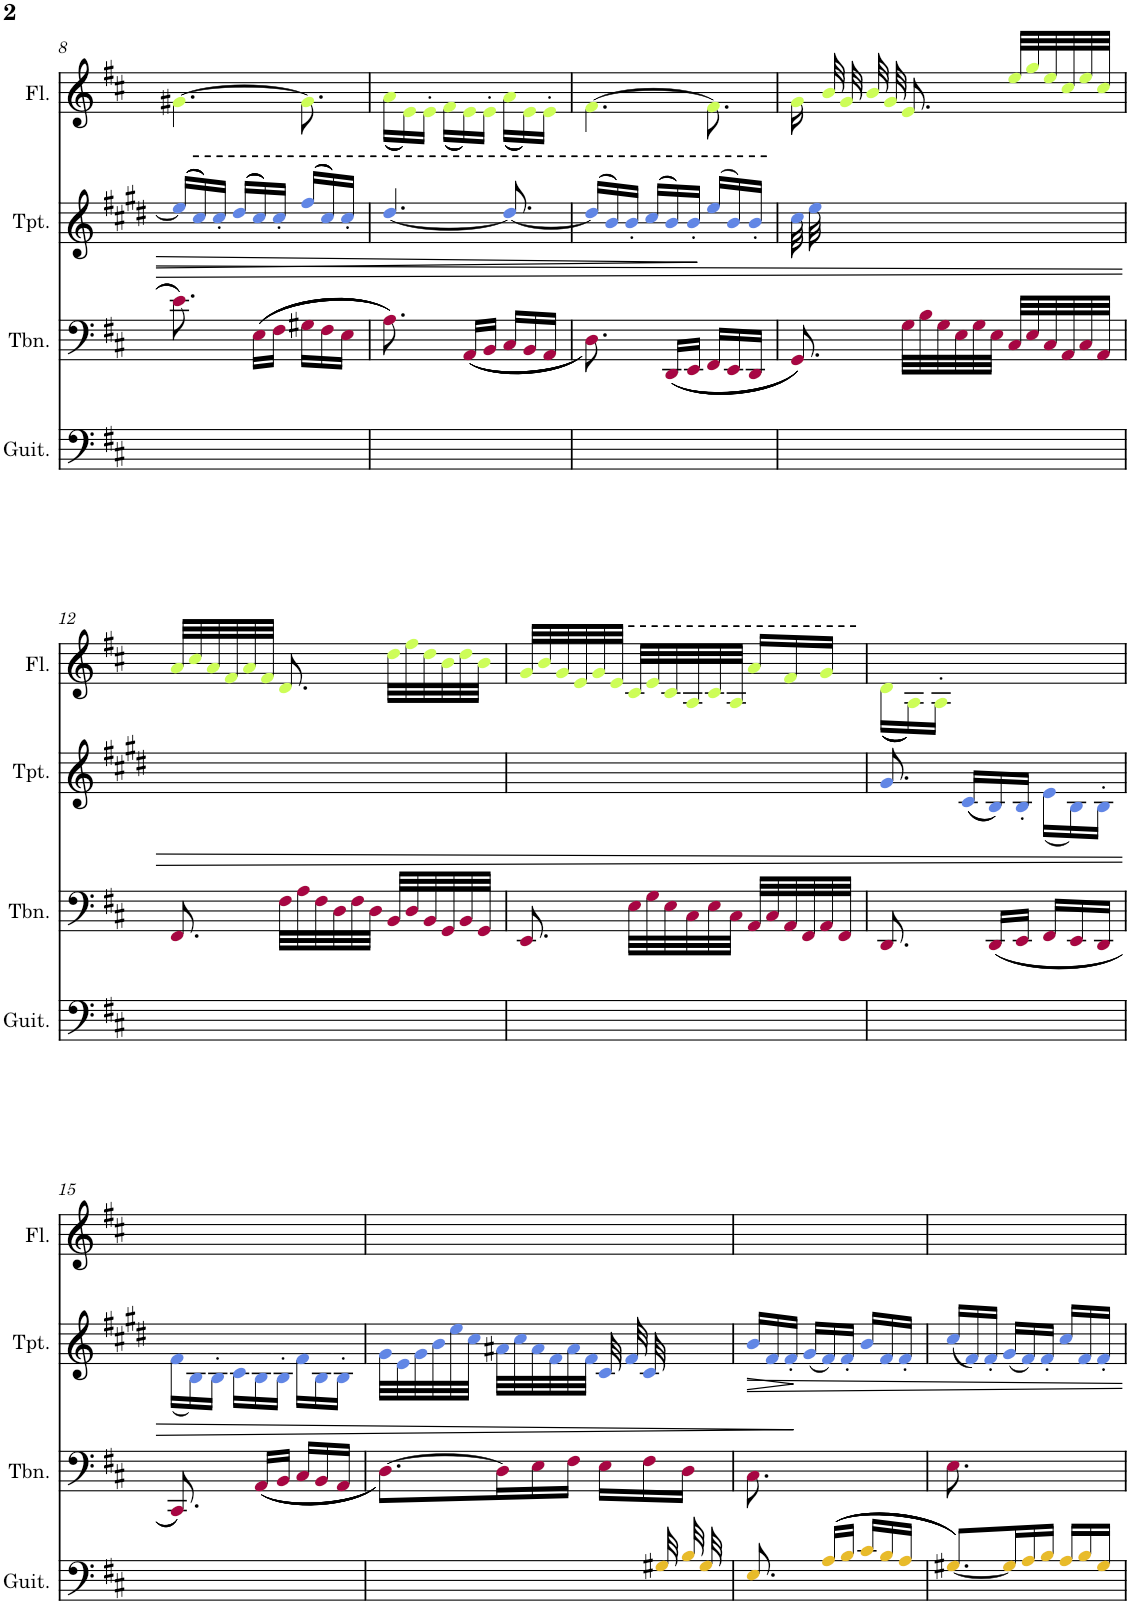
**kern	**kern	**kern	**dynam	**kern
*part4	*part3	*part2	*part2	*part1
*staff4	*staff3	*staff2	*staff2	*staff1
*I"Classical Guitar	*I"Trombone	*I"Trumpet	*	*I"Flute
*I'Guit.	*I'Tbn.	*I'Tpt.	*	*I'Fl.
!!LO:PB:g=z
*clefF4	*clefF4	*clefG2	*	*clefG2
*	*	*Trd1c2	*	*
*k[f#c#]	*k[f#c#]	*k[f#c#g#d#]	*	*k[f#c#]
*M9/16	*M9/16	*M9/16	*	*M9/16
=8	=8	=8	=8	=8
!	!	!	!LO:HP:b	!
2ryy	8.ei\	(>(>(>16eej/LL]	>	[4.g#XZ\
.	.	16cc#j/)))	.	.
.	.	16cc#'j/JJ	.	.
.	16ryy	(>(>(>16dd#j/LL	.	.
.	(>(>(>16Ei\LL	16cc#j/)))	.	.
.	16F#i\JJ	16cc#'j/JJ	.	.
.	16G#Xi\LL	(>(>(>16ff#j/LL	.	8.g#Z\]
.	16F#i\	16cc#j/)))	.	.
16ryy	16Ei\JJ	16cc#'j/JJ	.	.
=9	=9	=9	=9	=9
2ryy	8.Ai\)))	[4.dd#j/	.	(<(<(<16aZ\LL
.	.	.	.	16eZ\)))
.	.	.	.	16e'Z\JJ
.	16ryy	.	.	(<(<(<16f#Z\LL
.	(<(<(<16AAi/LL	.	.	16eZ\)))
.	16BBi/JJ	.	.	16e'Z\JJ
.	16C#i/LL	8.dd#j/_	.	(<(<(<16aZ\LL
.	16BBi/	.	.	16eZ\)))
16ryy	16AAi/JJ	.	.	16e'Z\JJ
=10	=10	=10	=10	=10
2ryy	8.Di\)))	(>(>16dd#j/LL]	.	[4.f#Z\
.	.	16bj/))	.	.
.	.	16b'j/JJ	.	.
.	16ryy	(>(>16cc#j/LL	.	.
.	(<(<(<16DDi/LL	16bj/))	.	.
.	16EEi/JJ	16b'j/JJ	.	.
.	16FF#i/LL	(>16eej/LL	.	8.f#Z\]
.	16EEi/	16bj/)	.	.
16ryy	16DDi/JJ	16b'j/JJ	.	.
=11	=11	=11	=11	=11
2ryy	8.GGi/)))	32cc#j\	.	16gZ\
.	.	32eej\	.	.
.	.	2ryy	.	32bZ/
.	.	.	.	32gZ/
.	.	.	.	32bZ/
.	.	.	.	32gZ/
.	32Gi\LLL	.	.	8.eZ/
.	32Bi\	.	.	.
.	32Gi\	.	.	.
.	32Ei\	.	.	.
.	32Gi\	.	.	.
.	32Ei\JJJ	.	.	.
.	32C#i/LLL	.	.	32eeZ/LLL
.	32Ei/	.	.	32ggZ/
.	32C#i/	.	.	32eeZ/
.	32AAi/	.	.	32cc#Z/
16ryy	32C#i/	.	.	32eeZ/
.	32AAi/JJJ	.	.	32cc#Z/JJJ
!!LO:LB:g=z
=12	=12	=12	=12	=12
2ryy	8.FF#i/	2ryy	.	32aZ/LLL
.	.	.	.	32cc#Z/
.	.	.	.	32aZ/
.	.	.	.	32f#Z/
.	.	.	.	32aZ/
.	.	.	.	32f#Z/JJJ
.	32F#i\LLL	.	.	8.dZ/
.	32Ai\	.	.	.
.	32F#i\	.	.	.
.	32Di\	.	.	.
.	32F#i\	.	.	.
.	32Di\JJJ	.	.	.
.	32BBi/LLL	.	.	32ddZ\LLL
.	32Di/	.	.	32ff#Z\
.	32BBi/	.	.	32ddZ\
.	32GGi/	.	.	32bZ\
16ryy	32BBi/	16ryy	.	32ddZ\
.	32GGi/JJJ	.	.	32bZ\JJJ
=13	=13	=13	=13	=13
2ryy	8.EEi/	2ryy	.	32gZ/LLL
.	.	.	.	32bZ/
.	.	.	.	32gZ/
.	.	.	.	32eZ/
.	.	.	.	32gZ/
.	.	.	.	32eZ/JJJ
.	32Ei\LLL	.	.	32c#Z/LLL
.	32Gi\	.	.	32eZ/
.	32Ei\	.	.	32c#Z/
.	32C#i\	.	.	32AZ/
.	32Ei\	.	.	32c#Z/
.	32C#i\JJJ	.	.	32AZ/JJJ
.	32AAi/LLL	.	.	16aZ/LL
.	32C#i/	.	.	.
.	32AAi/	.	.	16f#Z/
.	32FF#i/	.	.	.
16ryy	32AAi/	16ryy	.	16gZ/JJ
.	32FF#i/JJJ	.	.	.
=14	=14	=14	=14	=14
2ryy	8.DDi/	8.g#j/	.	(<(<(<16dZ\LL
.	.	.	.	16AZ\)))
.	.	.	.	16A'Z\JJ
.	16ryy	(<(<16c#j/LL	.	4.ryy
.	(<(<16DDi/LL	16Bj/))	.	.
.	16EEi/JJ	16B'j/JJ	.	.
.	16FF#i/LL	(<16ej\LL	.	.
.	16EEi/	16Bj\)	.	.
16ryy	16DDi/JJ	16B'j\JJ	.	.
!!LO:LB:g=z
=15	=15	=15	=15	=15
2ryy	8.CC#i/))	(<16f#j\LL	.	2ryy
.	.	16Bj\)	.	.
.	.	16B'j\JJ	.	.
.	16ryy	16c#j\LL	.	.
.	(<(<(<16AAi/LL	16Bj\	.	.
.	16BBi/JJ	16B'j\JJ	.	.
.	16C#i/LL	16f#j\LL	.	.
.	16BBi/	16Bj\	.	.
16ryy	16AAi/JJ	16B'j\JJ	.	16ryy
=16	=16	=16	=16	=16
4...ryy	[8.Di\L)))	32g#j\LLL	.	2ryy
.	.	32ej\	.	.
.	.	32g#j\	.	.
.	.	32bj\	.	.
.	.	32eej\	.	.
.	.	32cc#j\JJJ	.	.
.	16Di\L]	32a#Xj\LLL	.	.
.	.	32cc#j\	.	.
.	16Ei\	32a#j\	.	.
.	.	32f#j\	.	.
.	16F#i\JJ	32a#j\	.	.
.	.	32f#j\JJJ	.	.
.	16Ei\LL	32c#j/	.	.
.	.	32f#j/	.	.
.	16F#i\	32c#j/	.	.
32G#XV/	.	16.ryy	.	.
32BV/	16Di\JJ	.	.	16ryy
32G#V/	.	.	.	.
=17	=17	=17	=17	=17
8.EV/	8.C#i\	16bj/LL	.	2ryy
.	.	16f#j/	.	.
.	.	16f#'j/JJ	.	.
16ryy	4.ryy	(<16g#j/LL	]	.
(>(>(>16AV/LL	.	16f#j/)	.	.
16BV/JJ	.	16f#'j/JJ	.	.
16c#V/LL	.	16bj/LL	.	.
16BV/	.	16f#j/	.	.
16AV/JJ	.	16f#'j/JJ	.	16ryy
=18	=18	=18	=18	=18
[8.G#XV/L)))	8.Ei\	(<16cc#j/LL	.	2ryy
.	.	16f#j/)	.	.
.	.	16f#'j/JJ	.	.
16G#V/L]	4.ryy	(<16g#j/LL	.	.
16AV/	.	16f#j/)	.	.
16BV/JJ	.	16f#'j/JJ	.	.
16AV/LL	.	16cc#j/LL	.	.
16BV/	.	16f#j/	.	.
16G#V/JJ	.	16f#'j/JJ	.	16ryy
=	=	=	=	=
*-	*-	*-	*-	*-
